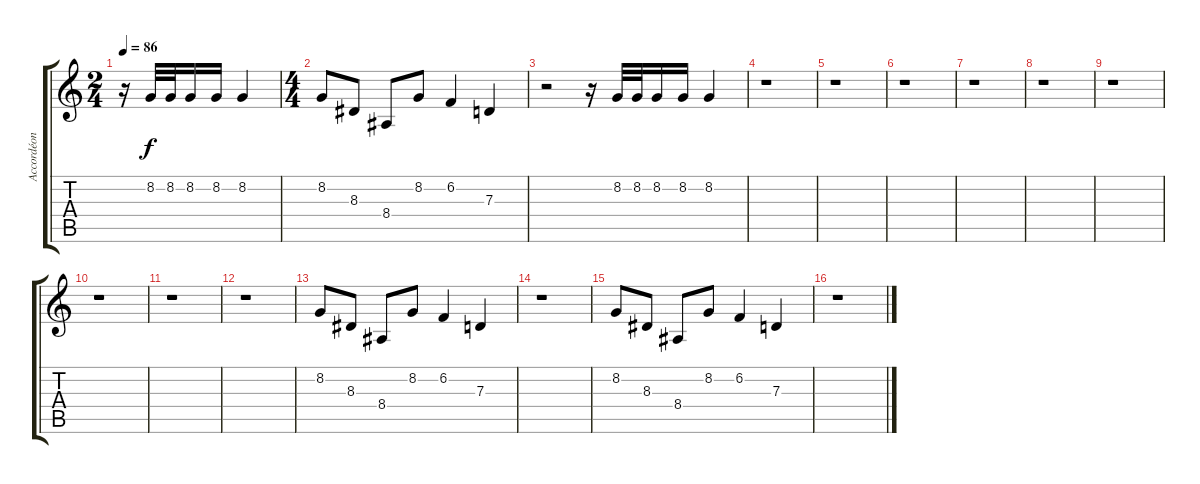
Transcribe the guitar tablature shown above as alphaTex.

\track ("Accordéon" "Accordéon") {instrument accordion}
\staff {score tabs}
\tuning (E4 B3 G3 D3 A2 E2) {hide}
\ts (2 4)
\tempo 86
\clef g2
\ks c
r.16{dy f instrument accordion} 8.2.32 8.2.32 8.2.16 8.2.16 8.2.4 |
\ts (4 4)
8.2.8 8.3.8 8.4.8 8.2.8 6.2.4 7.3.4 |
r.2 r.16 8.2.32 8.2.32 8.2.16 8.2.16 8.2.4 |
r.1 |
r.1 |
r.1 |
r.1 |
r.1 |
r.1 |
r.1 |
r.1 |
r.1 |
8.2.8 8.3.8 8.4.8 8.2.8 6.2.4 7.3.4 |
r.1 |
8.2.8 8.3.8 8.4.8 8.2.8 6.2.4 7.3.4 |
r.1
